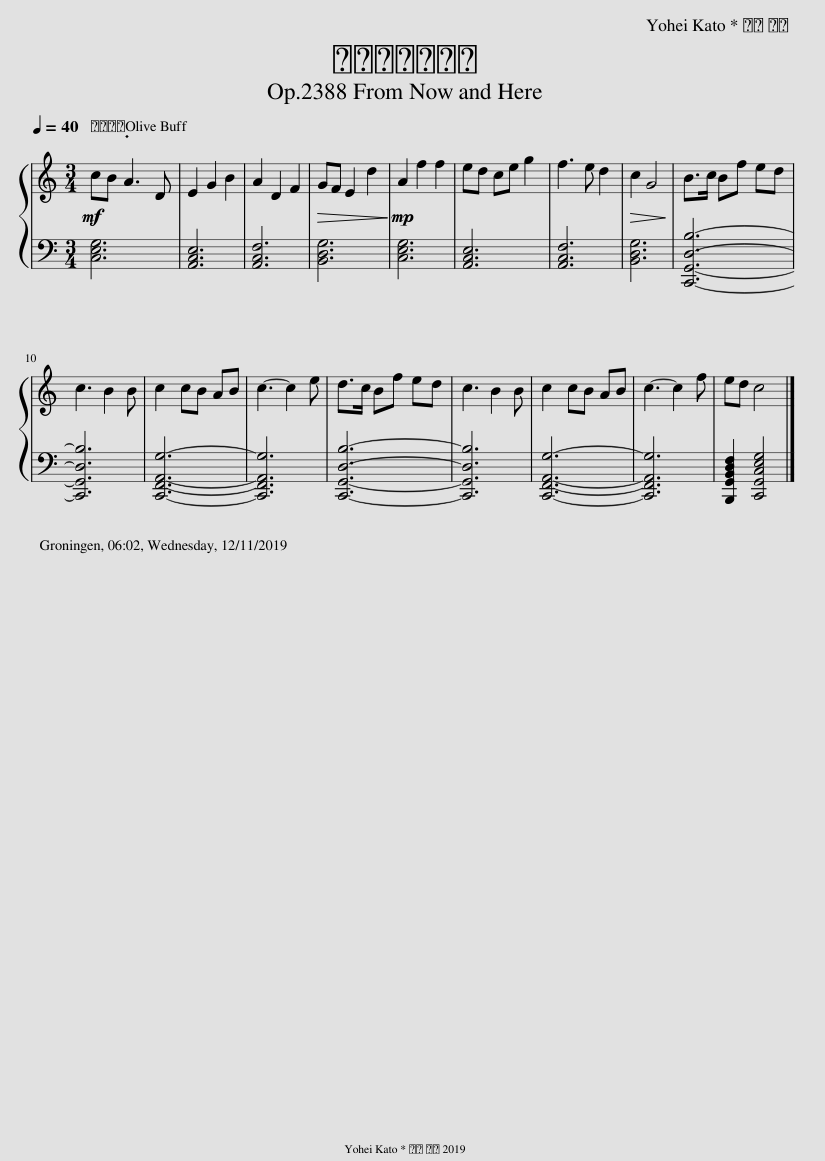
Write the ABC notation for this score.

X:1
%%score { 1 | 2 }
L:1/8
Q:1/4=40
M:3/4
I:linebreak $
K:C
V:1 treble
V:2 bass
V:1
!mf! cB A3 D | E2 G2 B2 | A2 D2 F2 |!>(! GF E2 d2!>)! |!mp! A2 f2 f2 | %5
 ed ce g2 | f3 e d2 |!>(! c2 G4!>)! | B>c Bf ed |$ c3 B2 B | %10
 c2 cB AB | c3- c2 e | d>c Bf ed | c3 B2 B | c2 cB AB | %15
 c3- c2 f | ed c4 |] %17
V:2
 [C,E,G,]6 | [A,,C,E,]6 | [A,,C,F,]6 | [B,,D,G,]6 | [C,E,G,]6 | %5
 [A,,C,E,]6 | [A,,C,F,]6 | [B,,D,G,]6 | [C,,G,,D,B,]6- |$ [C,,G,,D,B,]6 | %10
 [C,,F,,A,,G,]6- | [C,,F,,A,,G,]6 | [C,,G,,D,B,]6- | [C,,G,,D,B,]6 | [C,,F,,A,,G,]6- | %15
 [C,,F,,A,,G,]6 | [B,,,G,,B,,D,F,]2 [C,,G,,C,E,G,]4 |] %17
